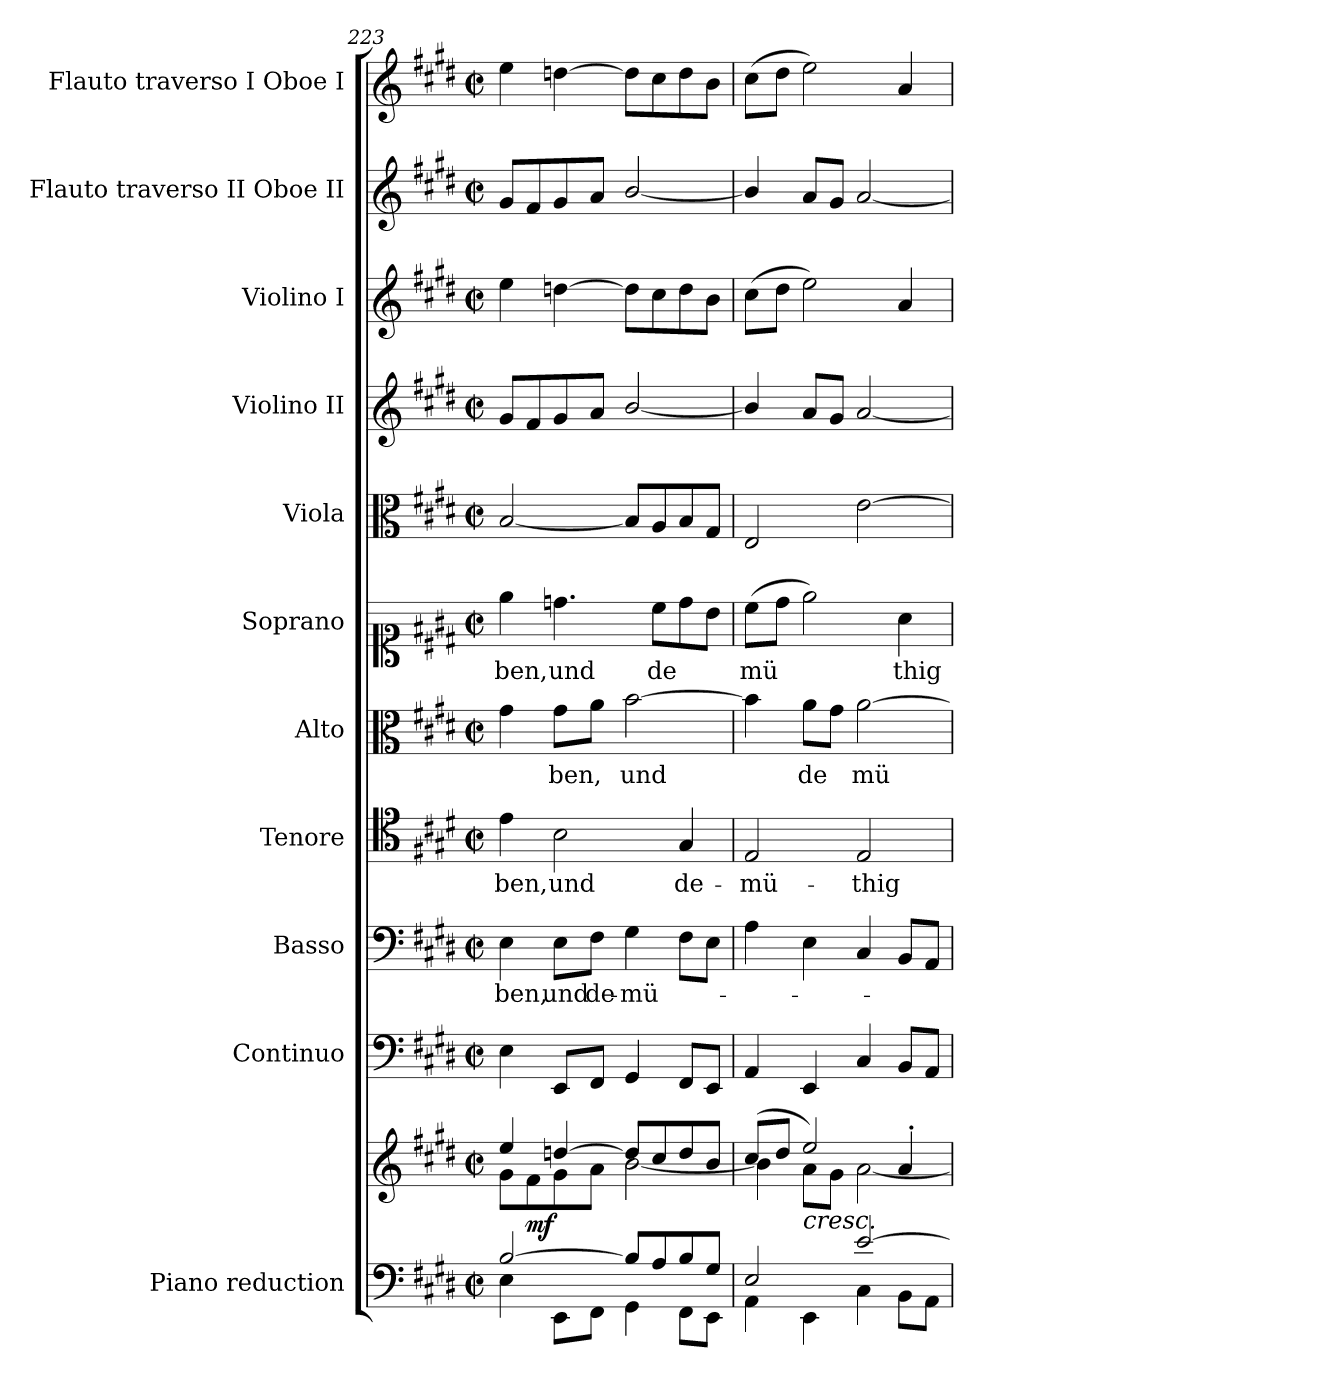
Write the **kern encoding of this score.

**kern	**kern	**dynam	**kern	**kern	**text	**kern	**text	**kern	**text	**kern	**text	**kern	**kern	**kern	**kern	**kern
*part11	*part11	*part11	*part10	*part9	*part9	*part8	*part8	*part7	*part7	*part6	*part6	*part5	*part4	*part3	*part2	*part1
*staff12	*staff11	*staff11/12	*staff10	*staff9	*staff9	*staff8	*staff8	*staff7	*staff7	*staff6	*staff6	*staff5	*staff4	*staff3	*staff2	*staff1
*I"Piano reduction	*	*	*I"Continuo	*I"Basso	*	*I"Tenore	*	*I"Alto	*	*I"Soprano	*	*I"Viola	*I"Violino II	*I"Violino I	*I"Flauto traverso II Oboe II	*I"Flauto traverso I Oboe I
*I'Pno	*	*	*	*	*	*	*	*	*	*	*	*	*	*	*I'Ob	*I'Ob
*clefF4	*clefG2	*	*clefF4	*clefF4	*	*clefC4	*	*clefC3	*	*clefC1	*	*clefC3	*clefG2	*clefG2	*clefG2	*clefG2
*k[f#c#g#d#]	*k[f#c#g#d#]	*	*k[f#c#g#d#]	*k[f#c#g#d#]	*	*k[f#c#g#d#]	*	*k[f#c#g#d#]	*	*k[f#c#g#d#]	*	*k[f#c#g#d#]	*k[f#c#g#d#]	*k[f#c#g#d#]	*k[f#c#g#d#]	*k[f#c#g#d#]
*M2/2	*M2/2	*	*M2/2	*M2/2	*	*M2/2	*	*M2/2	*	*M2/2	*	*M2/2	*M2/2	*M2/2	*M2/2	*M2/2
*met(c|)	*met(c|)	*	*met(c|)	*met(c|)	*	*met(c|)	*	*met(c|)	*	*met(c|)	*	*met(c|)	*met(c|)	*met(c|)	*met(c|)	*met(c|)
=223	=223	=223	=223	=223	=223	=223	=223	=223	=223	=223	=223	=223	=223	=223	=223	=223
*^	*^	*	*	*	*	*	*	*	*	*	*	*	*	*	*	*
!	!	!	!	!	!	!	!LO:LY:b	!	!LO:LY:b	!	!	!	!LO:LY:b	!	!	!	!	!
[2B/	4E\	4ee/	8g#\L	.	4E\	4E\	ben,	4e\	ben,	4g#\	.	4ee\	ben,	[2B/	8g#/L	4ee\	8g#/L	4ee\
!	!	!	!	!LO:DY:b	!	!	!	!	!	!	!	!	!	!	!	!	!	!
.	.	.	8f#\	mf	.	.	.	.	.	.	.	.	.	.	8f#/	.	8f#/	.
!	!	!	!	!	!	!	!LO:LY:b	!	!LO:LY:b	!	!LO:LY:b	!	!LO:LY:b	!	!	!	!	!
.	8EE\L	[4ddn/	8g#\	.	8EE/L	8E\L	und	2B\	und	8g#\L	ben,	4.ddn\	und	.	8g#/	[4ddn\	8g#/	[4ddn\
!	!	!	!	!	!	!	!LO:LY:b	!	!	!	!	!	!	!	!	!	!	!
.	8FF#\J	.	8a\J	.	8FF#/J	8F#\J	de-	.	.	8a\J	.	.	.	.	8a/J	.	8a/J	.
!	!	!	!	!	!	!	!LO:LY:b	!	!	!	!LO:LY:b	!	!	!	!	!	!	!
8B/L]	4GG#\	8dd/L]	[2b\	.	4GG#/	4G#\	mü-	.	.	[2b\	und	.	.	8B/L]	[2b/	8dd\L]	[2b/	8dd\L]
!	!	!	!	!	!	!	!	!	!	!	!	!	!LO:LY:b	!	!	!	!	!
8A/	.	8cc#/	.	.	.	.	.	.	.	.	.	8cc#\L	de	8A/	.	8cc#\	.	8cc#\
!	!	!	!	!	!	!	!	!	!LO:LY:b	!	!	!	!	!	!	!	!	!
8B/	8FF#\L	8dd/	.	.	8FF#/L	8F#\L	.	4G#/	de-	.	.	8dd\	.	8B/	.	8dd\	.	8dd\
8G#/J	8EE\J	8b/J	.	.	8EE/J	8E\J	.	.	.	.	.	8b\J	.	8G#/J	.	8b\J	.	8b\J
=224	=224	=224	=224	=224	=224	=224	=224	=224	=224	=224	=224	=224	=224	=224	=224	=224	=224	=224
!	!	!	!	!	!	!	!	!	!LO:LY:b	!	!	!	!LO:LY:b	!	!	!	!	!
2E/	4AA\	(>8cc#/L	4b\]	.	4AA/	4A\	.	2E/	mü-	4b\]	.	(>8cc#\L	mü	2E/	4b/]	(>8cc#\L	4b/]	(>8cc#\L
.	.	8dd#/J	.	.	.	.	.	.	.	.	.	8dd#\J	.	.	.	8dd#\J	.	8dd#\J
!	!	!LO:TX:b:i:t=cresc.	!	!	!	!	!	!	!	!	!	!	!	!	!	!	!	!
!	!	!	!	!	!	!	!	!	!	!	!LO:LY:b	!	!	!	!	!	!	!
.	4EE\	2ee/)	8a\L	.	4EE/	4E\	.	.	.	8a\L	de	2ee\)	.	.	8a/L	2ee\)	8a/L	2ee\)
.	.	.	8g#\J	.	.	.	.	.	.	8g#\J	.	.	.	.	8g#/J	.	8g#/J	.
!	!	!	!	!	!	!	!	!	!LO:LY:b	!	!LO:LY:b	!	!	!	!	!	!	!
[2e/	4C#\	.	[2a\	.	4C#/	4C#/	.	2E/	thig	[2a\	mü-	.	.	[2e\	[2a/	.	[2a/	.
!	!	!	!	!	!	!	!	!	!	!	!	!	!LO:LY:b	!	!	!	!	!
.	8BB\L	4a'/	.	.	8BB/L	8BB/L	.	.	.	.	.	4a\	thig	.	.	4a/	.	4a/
.	8AA\J	.	.	.	8AA/J	8AA/J	.	.	.	.	.	.	.	.	.	.	.	.
*v	*v	*	*	*	*	*	*	*	*	*	*	*	*	*	*	*	*	*
*	*v	*v	*	*	*	*	*	*	*	*	*	*	*	*	*	*	*
=	=	=	=	=	=	=	=	=	=	=	=	=	=	=	=	=
*-	*-	*-	*-	*-	*-	*-	*-	*-	*-	*-	*-	*-	*-	*-	*-	*-
